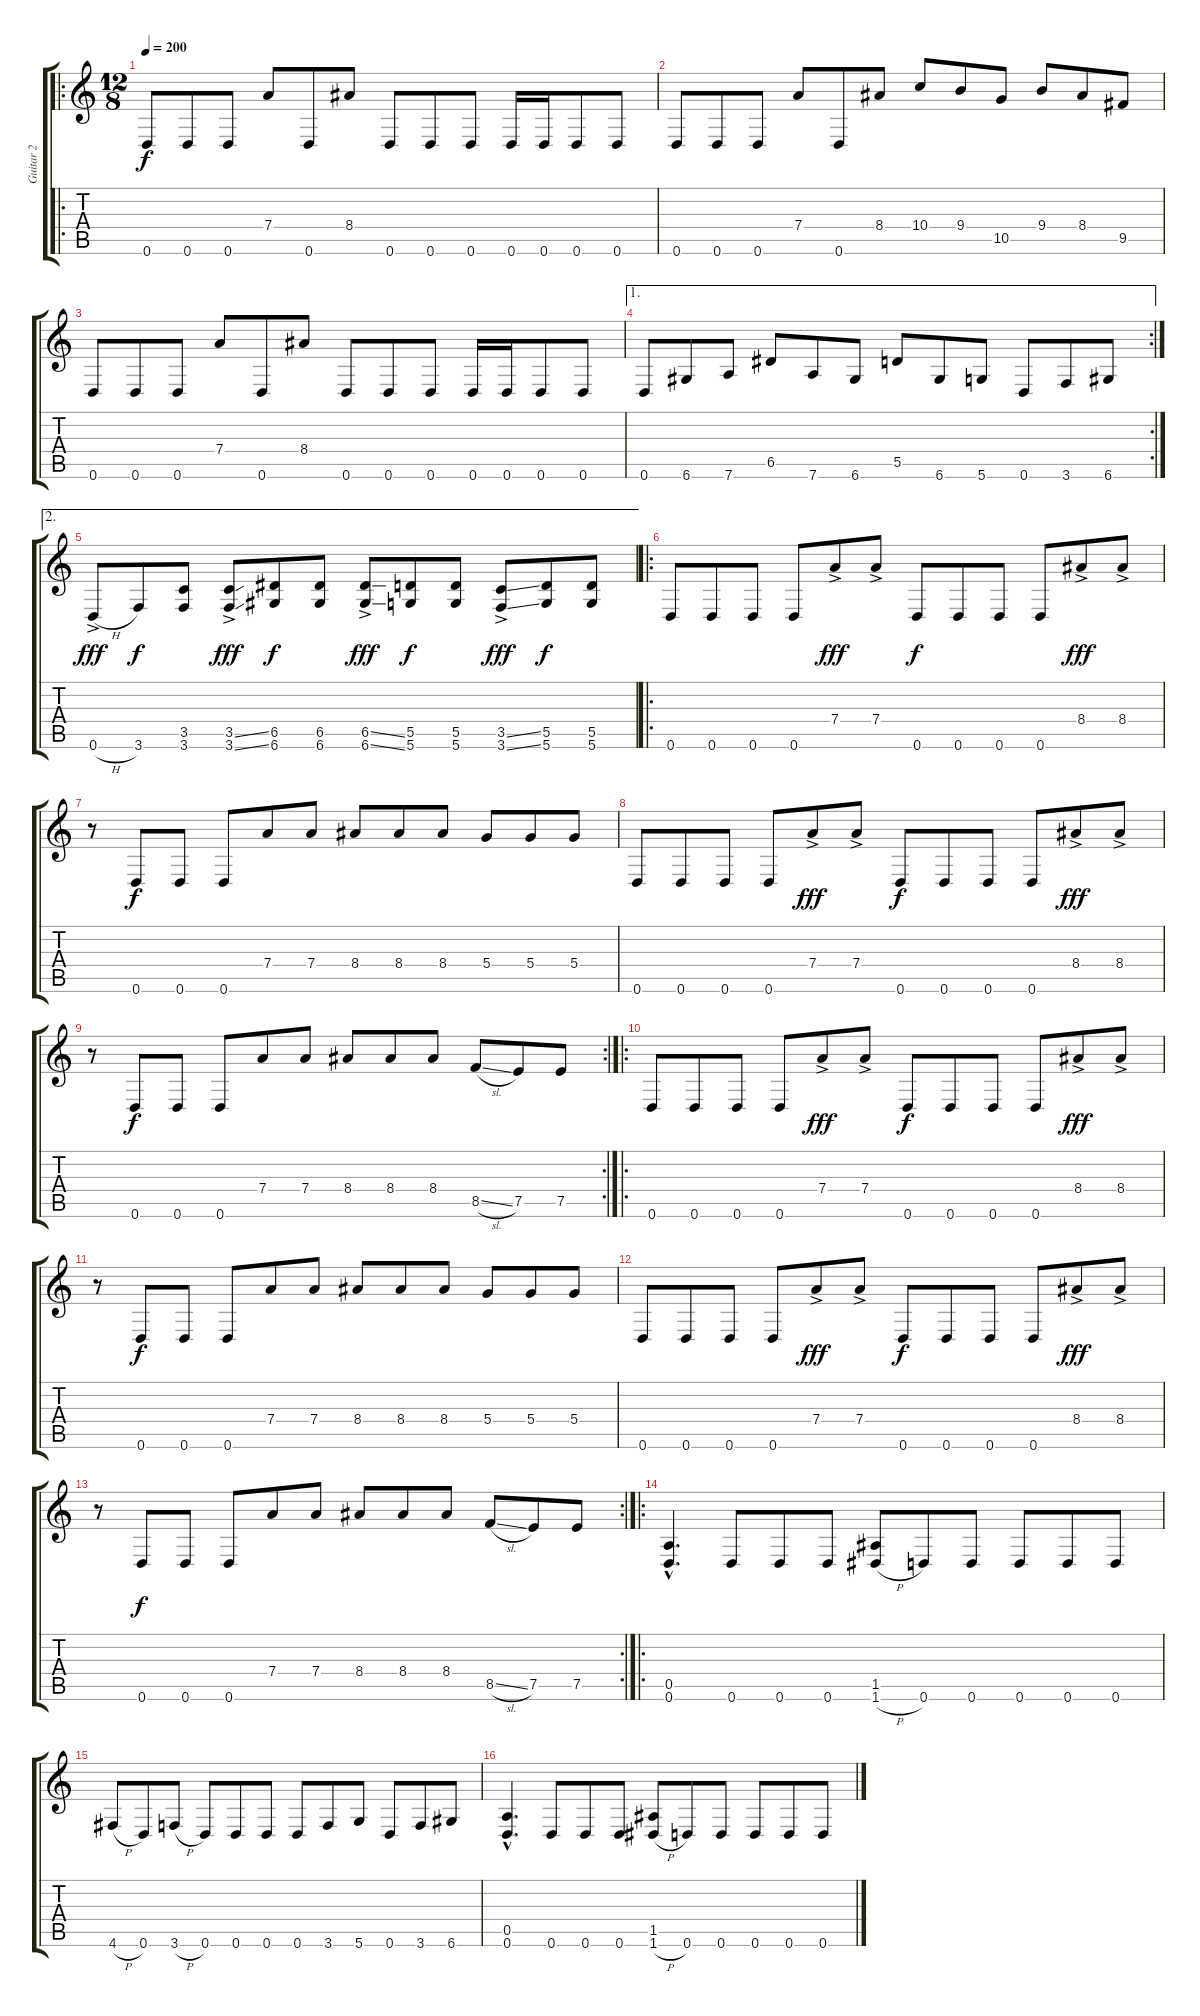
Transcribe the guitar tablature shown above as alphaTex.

\track ("Guitar 2" "Guitar 2") {instrument distortionguitar}
\staff {score tabs}
\tuning (E4 B3 G3 D3 A2 D2) {hide}
\ro
\ts (12 8)
\tempo 200
\clef g2
\ks c
0.6.8{dy f} 0.6.8 0.6.8 7.4.8 0.6.8 8.4.8 0.6.8 0.6.8 0.6.8 0.6.16 0.6.16 0.6.8 0.6.8 |
0.6.8 0.6.8 0.6.8 7.4.8 0.6.8 8.4.8 10.4.8 9.4.8 10.5.8 9.4.8 8.4.8 9.5.8 |
0.6.8 0.6.8 0.6.8 7.4.8 0.6.8 8.4.8 0.6.8 0.6.8 0.6.8 0.6.16 0.6.16 0.6.8 0.6.8 |
\ae 1
\rc 2
0.6.8 6.6.8 7.6.8 6.5.8 7.6.8 6.6.8 5.5.8 6.6.8 5.6.8 0.6.8 3.6.8 6.6.8 |
\ae 2
0.6{h ac}.8{dy fff} 3.6.8{dy f} (3.5 3.6).8 (3.5{ss ac} 3.6{ss ac}).8{dy fff} (6.5 6.6).8{dy f} (6.5 6.6).8 (6.5{ss ac} 6.6{ss ac}).8{dy fff} (5.5 5.6).8{dy f} (5.5 5.6).8 (3.5{ss ac} 3.6{ss ac}).8{dy fff} (5.5 5.6).8{dy f} (5.5 5.6).8 |
\ro
0.6.8 0.6.8 0.6.8 0.6.8 7.4{ac}.8{dy fff} 7.4{ac}.8 0.6.8{dy f} 0.6.8 0.6.8 0.6.8 8.4{ac}.8{dy fff} 8.4{ac}.8 |
r.8 0.6.8{dy f} 0.6.8 0.6.8 7.4.8 7.4.8 8.4.8 8.4.8 8.4.8 5.4.8 5.4.8 5.4.8 |
0.6.8 0.6.8 0.6.8 0.6.8 7.4{ac}.8{dy fff} 7.4{ac}.8 0.6.8{dy f} 0.6.8 0.6.8 0.6.8 8.4{ac}.8{dy fff} 8.4{ac}.8 |
\rc 2
r.8 0.6.8{dy f} 0.6.8 0.6.8 7.4.8 7.4.8 8.4.8 8.4.8 8.4.8 8.5{sl}.8 7.5.8 7.5.8 |
\ro
0.6.8 0.6.8 0.6.8 0.6.8 7.4{ac}.8{dy fff} 7.4{ac}.8 0.6.8{dy f} 0.6.8 0.6.8 0.6.8 8.4{ac}.8{dy fff} 8.4{ac}.8 |
r.8 0.6.8{dy f} 0.6.8 0.6.8 7.4.8 7.4.8 8.4.8 8.4.8 8.4.8 5.4.8 5.4.8 5.4.8 |
0.6.8 0.6.8 0.6.8 0.6.8 7.4{ac}.8{dy fff} 7.4{ac}.8 0.6.8{dy f} 0.6.8 0.6.8 0.6.8 8.4{ac}.8{dy fff} 8.4{ac}.8 |
\rc 2
r.8 0.6.8{dy f} 0.6.8 0.6.8 7.4.8 7.4.8 8.4.8 8.4.8 8.4.8 8.5{sl}.8 7.5.8 7.5.8 |
\ro
(0.5{hac} 0.6{hac}).4{d} 0.6.8 0.6.8 0.6.8 (1.5 1.6{h}).8 0.6.8 0.6.8 0.6.8 0.6.8 0.6.8 |
4.6{h}.8 0.6.8 3.6{h}.8 0.6.8 0.6.8 0.6.8 0.6.8 3.6.8 5.6.8 0.6.8 3.6.8 6.6.8 |
(0.5{hac} 0.6{hac}).4{d} 0.6.8 0.6.8 0.6.8 (1.5 1.6{h}).8 0.6.8 0.6.8 0.6.8 0.6.8 0.6.8
